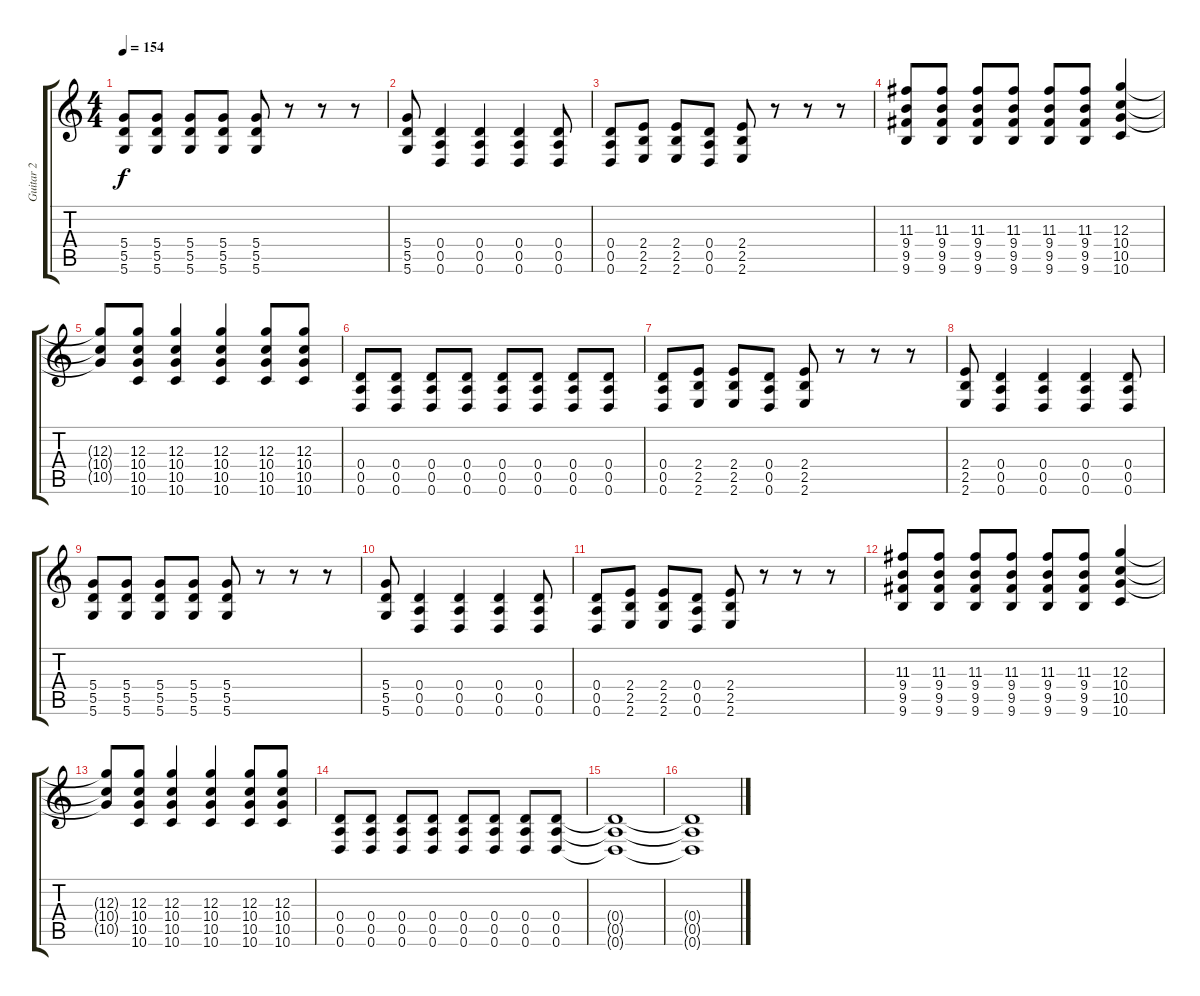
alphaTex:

\track ("Guitar 2" "Guitar 2") {instrument acousticguitarsteel}
\staff {score tabs}
\tuning (E4 B3 G3 D3 A2 D2) {hide}
\ts (4 4)
\tempo 154
\clef g2
\ks c
(5.4 5.5 5.6).8{dy f} (5.4 5.5 5.6).8 (5.4 5.5 5.6).8 (5.4 5.5 5.6).8 (5.4 5.5 5.6).8 r.8 r.8 r.8 |
(5.4 5.5 5.6).8 (0.4 0.5 0.6).4 (0.4 0.5 0.6).4 (0.4 0.5 0.6).4 (0.4 0.5 0.6).8 |
(0.4 0.5 0.6).8 (2.4 2.5 2.6).8 (2.4 2.5 2.6).8 (0.4 0.5 0.6).8 (2.4 2.5 2.6).8 r.8 r.8 r.8 |
(11.3 9.4 9.5 9.6).8 (11.3 9.4 9.5 9.6).8 (11.3 9.4 9.5 9.6).8 (11.3 9.4 9.5 9.6).8 (11.3 9.4 9.5 9.6).8 (11.3 9.4 9.5 9.6).8 (12.3 10.4 10.5 10.6).4 |
(12.3{t} 10.4{t} 10.5{t}).8 (12.3 10.4 10.5 10.6).8 (12.3 10.4 10.5 10.6).4 (12.3 10.4 10.5 10.6).4 (12.3 10.4 10.5 10.6).8 (12.3 10.4 10.5 10.6).8 |
(0.4 0.5 0.6).8 (0.4 0.5 0.6).8 (0.4 0.5 0.6).8 (0.4 0.5 0.6).8 (0.4 0.5 0.6).8 (0.4 0.5 0.6).8 (0.4 0.5 0.6).8 (0.4 0.5 0.6).8 |
(0.4 0.5 0.6).8 (2.4 2.5 2.6).8 (2.4 2.5 2.6).8 (0.4 0.5 0.6).8 (2.4 2.5 2.6).8 r.8 r.8 r.8 |
(2.4 2.5 2.6).8 (0.4 0.5 0.6).4 (0.4 0.5 0.6).4 (0.4 0.5 0.6).4 (0.4 0.5 0.6).8 |
(5.4 5.5 5.6).8 (5.4 5.5 5.6).8 (5.4 5.5 5.6).8 (5.4 5.5 5.6).8 (5.4 5.5 5.6).8 r.8 r.8 r.8 |
(5.4 5.5 5.6).8 (0.4 0.5 0.6).4 (0.4 0.5 0.6).4 (0.4 0.5 0.6).4 (0.4 0.5 0.6).8 |
(0.4 0.5 0.6).8 (2.4 2.5 2.6).8 (2.4 2.5 2.6).8 (0.4 0.5 0.6).8 (2.4 2.5 2.6).8 r.8 r.8 r.8 |
(11.3 9.4 9.5 9.6).8 (11.3 9.4 9.5 9.6).8 (11.3 9.4 9.5 9.6).8 (11.3 9.4 9.5 9.6).8 (11.3 9.4 9.5 9.6).8 (11.3 9.4 9.5 9.6).8 (12.3 10.4 10.5 10.6).4 |
(12.3{t} 10.4{t} 10.5{t}).8 (12.3 10.4 10.5 10.6).8 (12.3 10.4 10.5 10.6).4 (12.3 10.4 10.5 10.6).4 (12.3 10.4 10.5 10.6).8 (12.3 10.4 10.5 10.6).8 |
(0.4 0.5 0.6).8 (0.4 0.5 0.6).8 (0.4 0.5 0.6).8 (0.4 0.5 0.6).8 (0.4 0.5 0.6).8 (0.4 0.5 0.6).8 (0.4 0.5 0.6).8 (0.4 0.5 0.6).8 |
(0.4{t} 0.5{t} 0.6{t}).1 |
(0.4{t} 0.5{t} 0.6{t}).1
